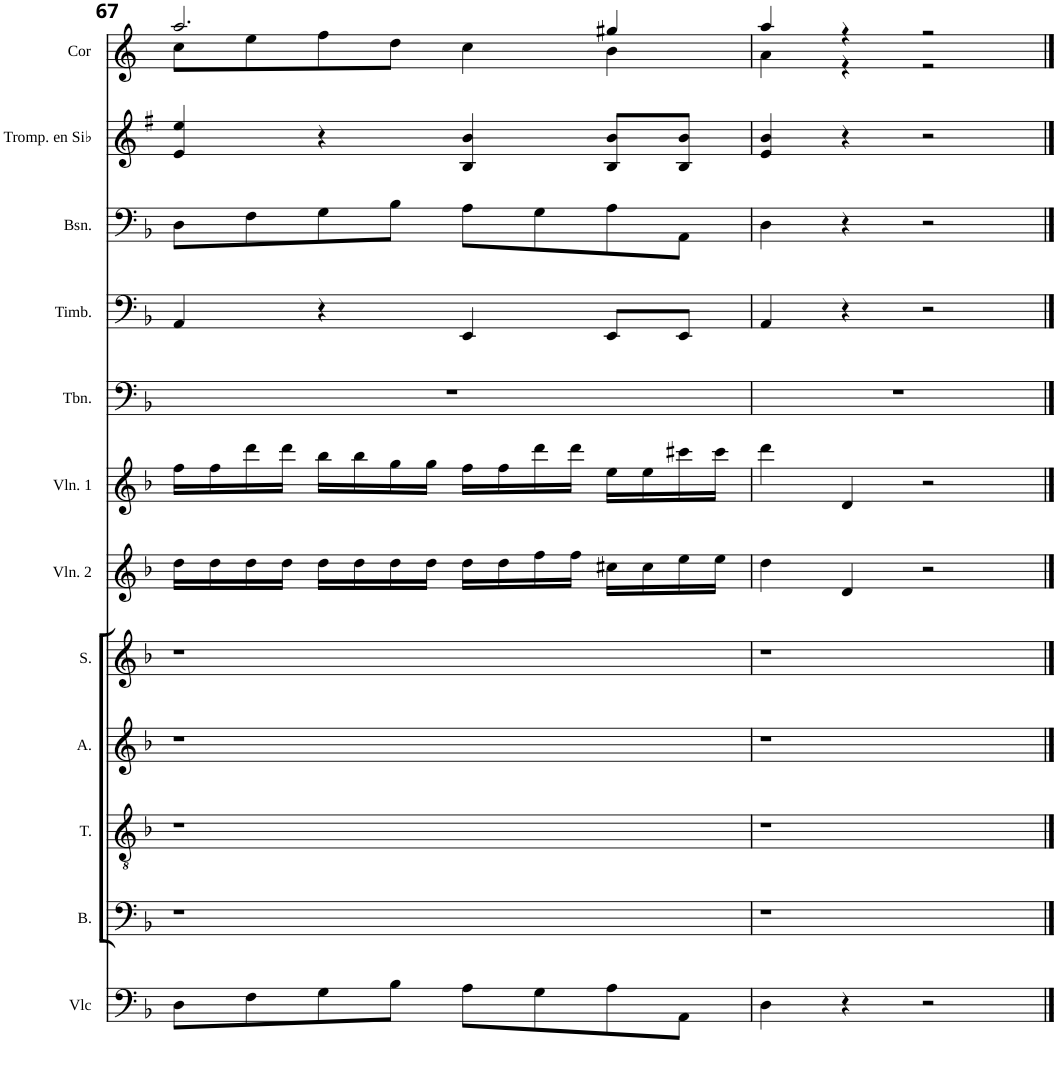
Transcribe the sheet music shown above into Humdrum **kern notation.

**kern	**kern	**kern	**kern	**kern	**kern	**kern	**kern	**kern	**kern	**kern	**kern
*part12	*part11	*part10	*part9	*part8	*part7	*part6	*part5	*part4	*part3	*part2	*part1
*staff12	*staff11	*staff10	*staff9	*staff8	*staff7	*staff6	*staff5	*staff4	*staff3	*staff2	*staff1
*I"Violoncelle	*I"Bass	*I"Tenor	*I"Alto	*I"Soprano	*I"Violon 2	*I"Violon 1	*I"Trombone	*I"Timbales	*I"Basson	*I"Trompette en Sib	*I"Cor en Fa
*I'Vlc	*I'B.	*I'T.	*I'A.	*I'S.	*I'Vln. 2	*I'Vln. 1	*I'Tbn.	*I'Timb.	*I'Bsn.	*I'Tromp. en Sib	*I'Cor
!!LO:PB:g=z
*clefF4	*clefF4	*clefGv2	*clefG2	*clefG2	*clefG2	*clefG2	*clefF4	*clefF4	*clefF4	*clefG2	*clefG2
*	*	*	*	*	*	*	*	*	*	*Trd1c2	*Trd4c7
*k[b-]	*k[b-]	*k[b-]	*k[b-]	*k[b-]	*k[b-]	*k[b-]	*k[b-]	*k[b-]	*k[b-]	*k[f#]	*k[]
*F:	*F:	*F:	*F:	*F:	*F:	*F:	*F:	*F:	*F:	*G:	*C:
*M4/4	*M4/4	*M4/4	*M4/4	*M4/4	*M4/4	*M4/4	*M4/4	*M4/4	*M4/4	*M4/4	*M4/4
*met(c)	*met(c)	*met(c)	*met(c)	*met(c)	*met(c)	*met(c)	*met(c)	*met(c)	*met(c)	*met(c)	*met(c)
=67	=67	=67	=67	=67	=67	=67	=67	=67	=67	=67	=67
*	*	*	*	*	*	*	*	*	*	*	*^
8D\L	1r	1r	1r	1r	16dd\LL	16ff\LL	1r	4AA/	8D\L	4e/ 4ee/	2.aa/	8cc\L
.	.	.	.	.	16dd\	16ff\	.	.	.	.	.	.
8F\	.	.	.	.	16dd\	16ddd\	.	.	8F\	.	.	8ee\
.	.	.	.	.	16dd\JJ	16ddd\JJ	.	.	.	.	.	.
8G\	.	.	.	.	16dd\LL	16bb-\LL	.	4r	8G\	4r	.	8ff\
.	.	.	.	.	16dd\	16bb-\	.	.	.	.	.	.
8B-\J	.	.	.	.	16dd\	16gg\	.	.	8B-\J	.	.	8dd\J
.	.	.	.	.	16dd\JJ	16gg\JJ	.	.	.	.	.	.
8A\L	.	.	.	.	16dd\LL	16ff\LL	.	4EE/	8A\L	4B/ 4b/	.	4cc\
.	.	.	.	.	16dd\	16ff\	.	.	.	.	.	.
8G\	.	.	.	.	16ff\	16ddd\	.	.	8G\	.	.	.
.	.	.	.	.	16ff\JJ	16ddd\JJ	.	.	.	.	.	.
8A\	.	.	.	.	16cc#X\LL	16ee\LL	.	8EE/L	8A\	8B/ 8b/L	4gg#X/	4b\
.	.	.	.	.	16cc#\	16ee\	.	.	.	.	.	.
8AA\J	.	.	.	.	16ee\	16ccc#X\	.	8EE/J	8AA\J	8B/ 8b/J	.	.
.	.	.	.	.	16ee\JJ	16ccc#\JJ	.	.	.	.	.	.
=68	=68	=68	=68	=68	=68	=68	=68	=68	=68	=68	=68	=68
4D\	1r	1r	1r	1r	4dd\	4ddd\	1r	4AA/	4D\	4e/ 4b/	4aa/	4a\
4r	.	.	.	.	4d/	4d/	.	4r	4r	4r	4r	4r
2r	.	.	.	.	2r	2r	.	2r	2r	2r	2r	2r
*	*	*	*	*	*	*	*	*	*	*	*v	*v
==	==	==	==	==	==	==	==	==	==	==	==
*-	*-	*-	*-	*-	*-	*-	*-	*-	*-	*-	*-
